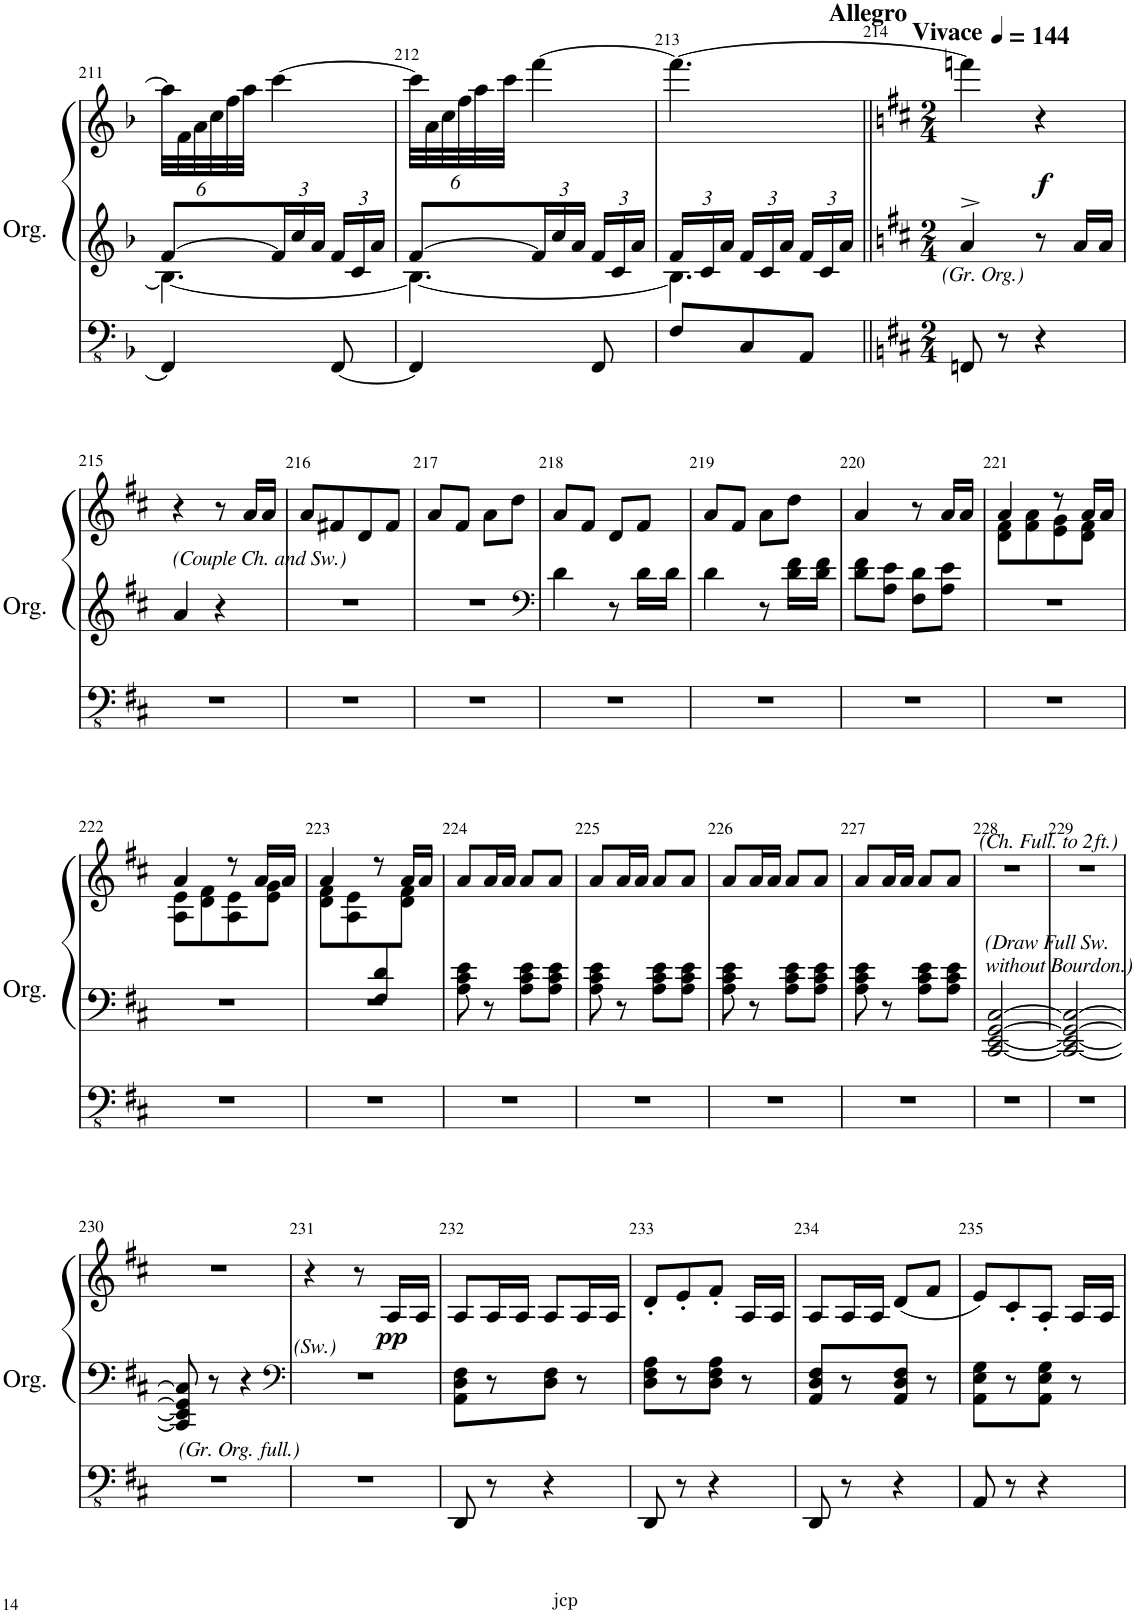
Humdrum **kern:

**kern	**kern	**kern	**dynam
*part1	*part1	*part1	*part1
*staff3	*staff2	*staff1	*staff1/2/3
*I"Orgue à tuyaux	*	*	*
*I'Org.	*	*	*
!!LO:PB:g=z
*clefFv4	*clefG2	*clefG2	*
*k[b-]	*k[b-]	*k[b-]	*
*M3/8	*M3/8	*M3/8	*
=211	=211	=211	=211
*	*^	*	*
*	*	*	*Xbrackettup	*
4FFF/]	[8f/L	4.B-\_	48aa\LLL]	.
.	.	.	48f\	.
.	.	.	48a\	.
.	.	.	48cc\	.
.	.	.	48ff\	.
.	.	.	48aa\JJJ	.
*	*Xbrackettup	*	*	*
.	24f/L]	.	[4ccc\	.
.	24cc/	.	.	.
.	24a/JJ	.	.	.
[8FFF/	24f/LL	.	.	.
.	24c/	.	.	.
.	24a/JJ	.	.	.
=212	=212	=212	=212	=212
4FFF/]	[8f/L	4.B-\_	48ccc\LLL]	.
.	.	.	48a\	.
.	.	.	48cc\	.
.	.	.	48ff\	.
.	.	.	48aa\	.
.	.	.	48ccc\JJJ	.
.	24f/L]	.	[4fff\	.
.	24cc/	.	.	.
.	24a/JJ	.	.	.
8FFF/	24f/LL	.	.	.
.	24c/	.	.	.
.	24a/JJ	.	.	.
=213	=213	=213	=213	=213
8FF/L	24f/LL	4.B-\]	4.fff\_	.
.	24c/	.	.	.
.	24a/JJ	.	.	.
8CC/	24f/LL	.	.	.
.	24c/	.	.	.
.	24a/JJ	.	.	.
8AAA/J	24f/LL	.	.	.
.	24c/	.	.	.
.	24a/JJ	.	.	.
*	*v	*v	*	*
=214||	=214||	=214||	=214||
*k[f#c#]	*k[f#c#]	*k[f#c#]	*
*M2/4	*M2/4	*M2/4	*
*	*	*MM144	*
!	!	!LO:TX:a:B:t=Allegro	!
!	!	!LO:TX:a:B:t=Vivace	!
!LO:TX:a:i:t=(Gr. Org.)	!	!	!
8FFFn/	4a^>/	4fffn\]	.
8r	.	.	.
!	!	!	!LO:DY:a=2
4r	8r	4r	f
.	16a/LL	.	.
.	16a/JJ	.	.
!!LO:LB:g=z
=215	=215	=215	=215
!	!	!LO:TX:b:i:t=(Couple Ch. and Sw.)	!
2r	4a/	4r	.
.	4r	8r	.
.	.	16a/LL	.
.	.	16a/JJ	.
=216	=216	=216	=216
2r	2r	8a/L	.
.	.	8f#X/	.
.	.	8d/	.
.	.	8f#/J	.
=217	=217	=217	=217
2r	2r	8a/L	.
.	.	8f#/J	.
.	.	8a\L	.
.	.	8dd\J	.
=218	=218	=218	=218
*	*clefF4	*	*
2r	4d\	8a/L	.
.	.	8f#/J	.
.	8r	8d/L	.
.	16d\LL	8f#/J	.
.	16d\JJ	.	.
=219	=219	=219	=219
2r	4d\	8a/L	.
.	.	8f#/J	.
.	8r	8a\L	.
.	16d\ 16f#\LL	8dd\J	.
.	16d\ 16f#\JJ	.	.
=220	=220	=220	=220
2r	8d\ 8f#\L	4a/	.
.	8A\ 8e\J	.	.
.	8F#\ 8d\L	8r	.
.	8A\ 8e\J	16a/LL	.
.	.	16a/JJ	.
=221	=221	=221	=221
*	*	*^	*
2r	2r	4a/	8d\ 8f#\L	.
.	.	.	8f#\ 8a\	.
.	.	8r	8e\ 8g\	.
.	.	16a/LL	8d\ 8f#\J	.
.	.	16a/JJ	.	.
!!LO:LB:g=z	!!
=222	=222	=222	=222	=222
2r	2r	4a/	8A\ 8e\L	.
.	.	.	8d\ 8f#\	.
.	.	8r	8A\ 8e\	.
.	.	16a/LL	8e\ 8g\J	.
.	.	16a/JJ	.	.
=223	=223	=223	=223	=223
*	*^	*	*	*
2r	4ryy	2r	4a/	8d\ 8f#\L	.
.	.	.	.	8A\ 8e\	.
.	8F#/ 8d/	.	8r	8ryy	.
.	8ryy	.	16a/LL	8d\ 8f#\J	.
.	.	.	16a/JJ	.	.
*	*v	*v	*	*	*
*	*	*v	*v	*
=224	=224	=224	=224
2r	8A\ 8c#\ 8e\	8a/L	.
.	8r	16a/L	.
.	.	16a/JJ	.
.	8A\ 8c#\ 8e\L	8a/L	.
.	8A\ 8c#\ 8e\J	8a/J	.
=225	=225	=225	=225
2r	8A\ 8c#\ 8e\	8a/L	.
.	8r	16a/L	.
.	.	16a/JJ	.
.	8A\ 8c#\ 8e\L	8a/L	.
.	8A\ 8c#\ 8e\J	8a/J	.
=226	=226	=226	=226
2r	8A\ 8c#\ 8e\	8a/L	.
.	8r	16a/L	.
.	.	16a/JJ	.
.	8A\ 8c#\ 8e\L	8a/L	.
.	8A\ 8c#\ 8e\J	8a/J	.
=227	=227	=227	=227
2r	8A\ 8c#\ 8e\	8a/L	.
.	8r	16a/L	.
.	.	16a/JJ	.
.	8A\ 8c#\ 8e\L	8a/L	.
.	8A\ 8c#\ 8e\J	8a/J	.
=228	=228	=228	=228
!	!	!LO:TX:a:i:t=(Ch. Full. to 2ft.)	!
!	!	!LO:TX:b:i:t=(Draw Full Sw.	!
!	!	!LO:TX:b:t=without Bourdon.)	!
2r	[2CC#/ [2EE/ [2GG/ [2C#/	2r	.
=229	=229	=229	=229
2r	2CC#/_ 2EE/_ 2GG/_ 2C#/_	2r	.
!!LO:LB:g=z
=230	=230	=230	=230
2r	8CC#/] 8EE/] 8GG/] 8C#/]	2r	.
.	8r	.	.
!	!LO:TX:b:i:t=(Gr. Org. full.)	!	!
.	4r	.	.
=231	=231	=231	=231
*	*clefF4	*	*
!	!	!LO:TX:b:i:t=(Sw.)	!
2r	2r	4r	.
.	.	8r	.
!	!	!	!LO:DY:b
.	.	16A/LL	pp
.	.	16A/JJ	.
=232	=232	=232	=232
8DDD/	8AA\ 8D\ 8F#\L	8A/L	.
8r	8r	16A/L	.
.	.	16A/JJ	.
4r	8D\ 8F#\J	8A/L	.
.	8r	16A/L	.
.	.	16A/JJ	.
=233	=233	=233	=233
8DDD/	8D\ 8F#\ 8A\L	8d'/L	.
8r	8r	8e'/	.
4r	8D\ 8F#\ 8A\J	8f#'/J	.
.	8r	16A/LL	.
.	.	16A/JJ	.
=234	=234	=234	=234
8DDD/	8AA/ 8D/ 8F#/L	8A/L	.
8r	8r	16A/L	.
.	.	16A/JJ	.
4r	8AA/ 8D/ 8F#/J	(8d/L	.
.	8r	8f#/J	.
=235	=235	=235	=235
8AAA/	8AA\ 8E\ 8G\L	8e/L)	.
8r	8r	8c#'/	.
4r	8AA\ 8E\ 8G\J	8A'/J	.
.	8r	16A/LL	.
.	.	16A/JJ	.
=	=	=	=
*-	*-	*-	*-
